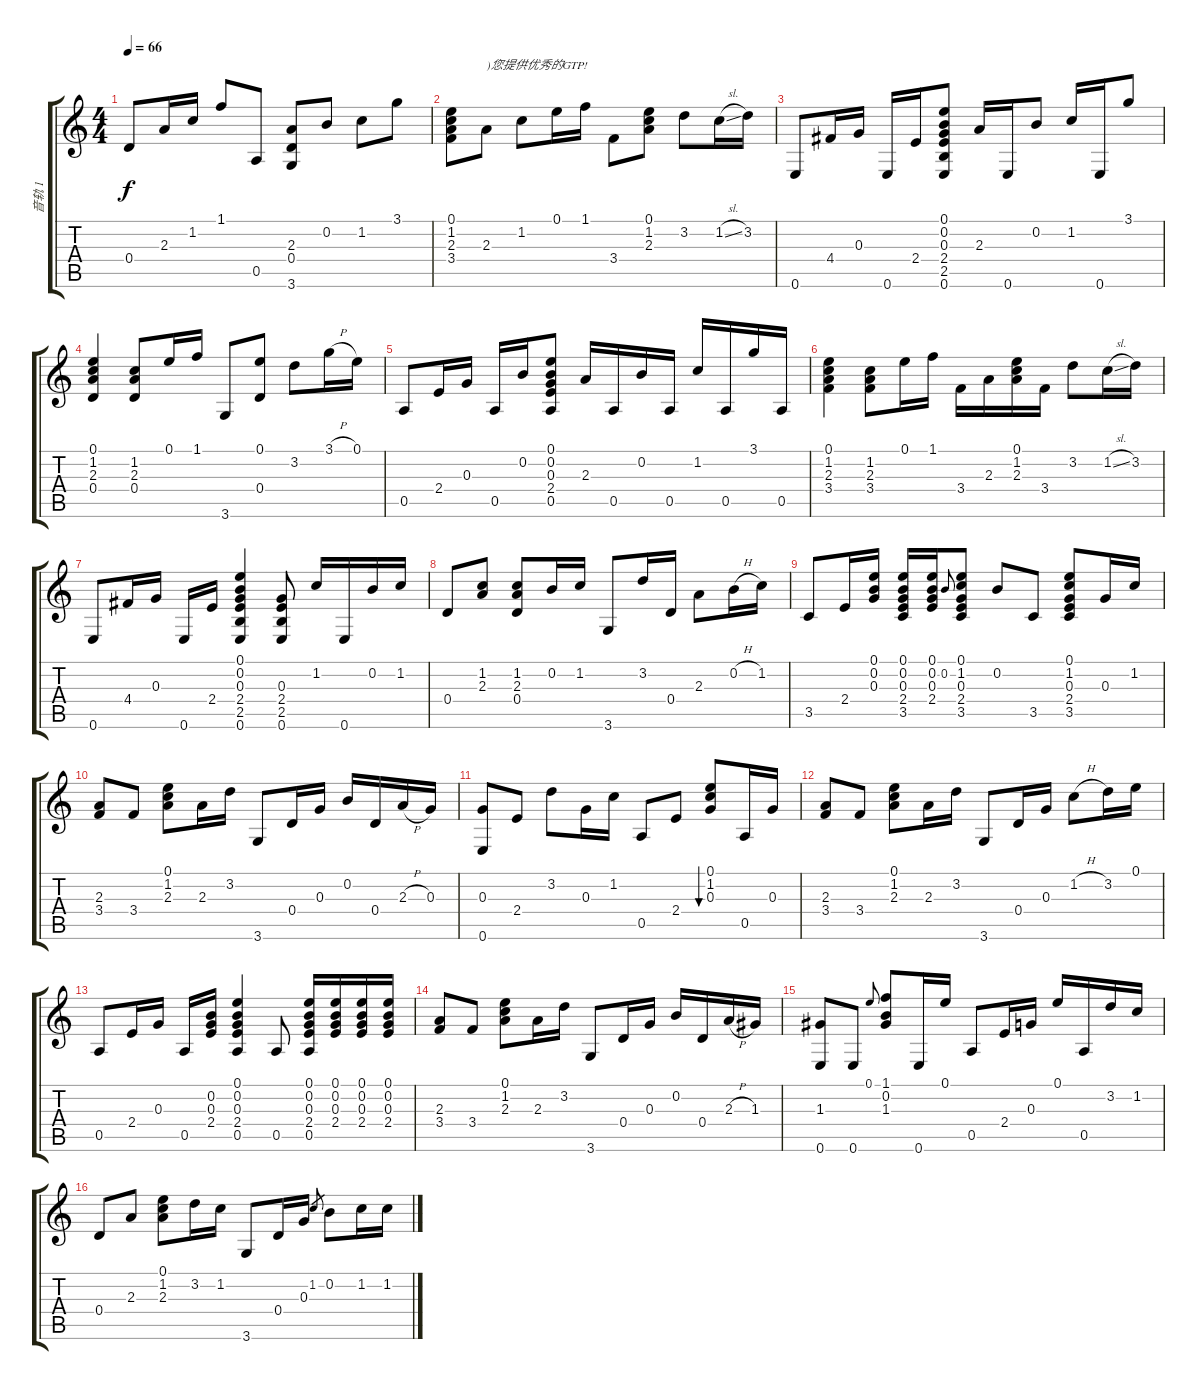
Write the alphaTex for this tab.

\track ("音轨 1" "音轨 1") {instrument acousticguitarsteel}
\staff {score tabs}
\tuning (E4 B3 G3 D3 A2 E2) {hide}
\ts (4 4)
\tempo 66
\clef g2
\ks c
0.4.8{dy f} 2.3.16 1.2.16 1.1.8 0.5.8 (2.3 0.4 3.6).8 0.2.8 1.2.8 3.1.8 |
(0.1 1.2 2.3 3.4).8 2.3.8{txt ")您提供优秀的GTP!"} 1.2.8 0.1.16 1.1.16 3.4.8 (0.1 1.2 2.3).8 3.2.8 1.2{sl}.16 3.2.16 |
0.6.8 4.4.16 0.3.16 0.6.16 2.4.16 (0.1 0.2 0.3 2.4 2.5 0.6).8 2.3.16 0.6.16 0.2.8 1.2.16 0.6.16 3.1.8 |
(0.1 1.2 2.3 0.4).4 (1.2 2.3 0.4).8 0.1.16 1.1.16 3.6.8 (0.1 0.4).8 3.2.8 3.1{h}.16 0.1.16 |
0.5.8 2.4.16 0.3.16 0.5.16 0.2.16 (0.1 0.2 0.3 2.4 0.5).8 2.3.16 0.5.16 0.2.16 0.5.16 1.2.16 0.5.16 3.1.16 0.5.16 |
(0.1 1.2 2.3 3.4).4 (1.2 2.3 3.4).8 0.1.16 1.1.16 3.4.16 2.3.16 (0.1 1.2 2.3).16 3.4.16 3.2.8 1.2{sl}.16 3.2.16 |
0.6.8 4.4.16 0.3.16 0.6.16 2.4.16 (0.1 0.2 0.3 2.4 2.5 0.6).4 (0.3 2.4 2.5 0.6).8 1.2.16 0.6.16 0.2.16 1.2.16 |
0.4.8 (1.2 2.3).8 (1.2 2.3 0.4).8 0.2.16 1.2.16 3.6.8 3.2.16 0.4.16 2.3.8 0.2{h}.16 1.2.16 |
3.5.8 2.4.16 (0.1 0.2 0.3).16 (0.1 0.2 0.3 2.4 3.5).16 (0.1 0.2 0.3 2.4).16 0.2.8{gr onbeat} (0.1 1.2 0.3 2.4 3.5).8 0.2.8 3.5.8 (0.1 1.2 0.3 2.4 3.5).8 0.3.16 1.2.16 |
(2.3 3.4).8 3.4.8 (0.1 1.2 2.3).8 2.3.16 3.2.16 3.6.8 0.4.16 0.3.16 0.2.16 0.4.16 2.3{h}.16 0.3.16 |
(0.3 0.6).8 2.4.8 3.2.8 0.3.16 1.2.16 0.5.8 2.4.8 (0.1 1.2 0.3).8{bu 60} 0.5.16 0.3.16 |
(2.3 3.4).8 3.4.8 (0.1 1.2 2.3).8 2.3.16 3.2.16 3.6.8 0.4.16 0.3.16 1.2{h}.8 3.2.16 0.1.16 |
0.5.8 2.4.16 0.3.16 0.5.16 (0.2 0.3 2.4).16 (0.1 0.2 0.3 2.4 0.5).4 0.5.8 (0.1 0.2 0.3 2.4 0.5).16 (0.1 0.2 0.3 2.4).16 (0.1 0.2 0.3 2.4).16 (0.1 0.2 0.3 2.4).16 |
(2.3 3.4).8 3.4.8 (0.1 1.2 2.3).8 2.3.16 3.2.16 3.6.8 0.4.16 0.3.16 0.2.16 0.4.16 2.3{h}.16 1.3.16 |
(1.3 0.6).8 0.6.8 0.1.8{gr onbeat} (1.1 0.2 1.3).8 0.6.16 0.1.16 0.5.8 2.4.16 0.3.16 0.1.16 0.5.16 3.2.16 1.2.16 |
0.4.8 2.3.8 (0.1 1.2 2.3).8 3.2.16 1.2.16 3.6.8 0.4.16 0.3.16 1.2.8{gr} 0.2.8 1.2.16 1.2.16
